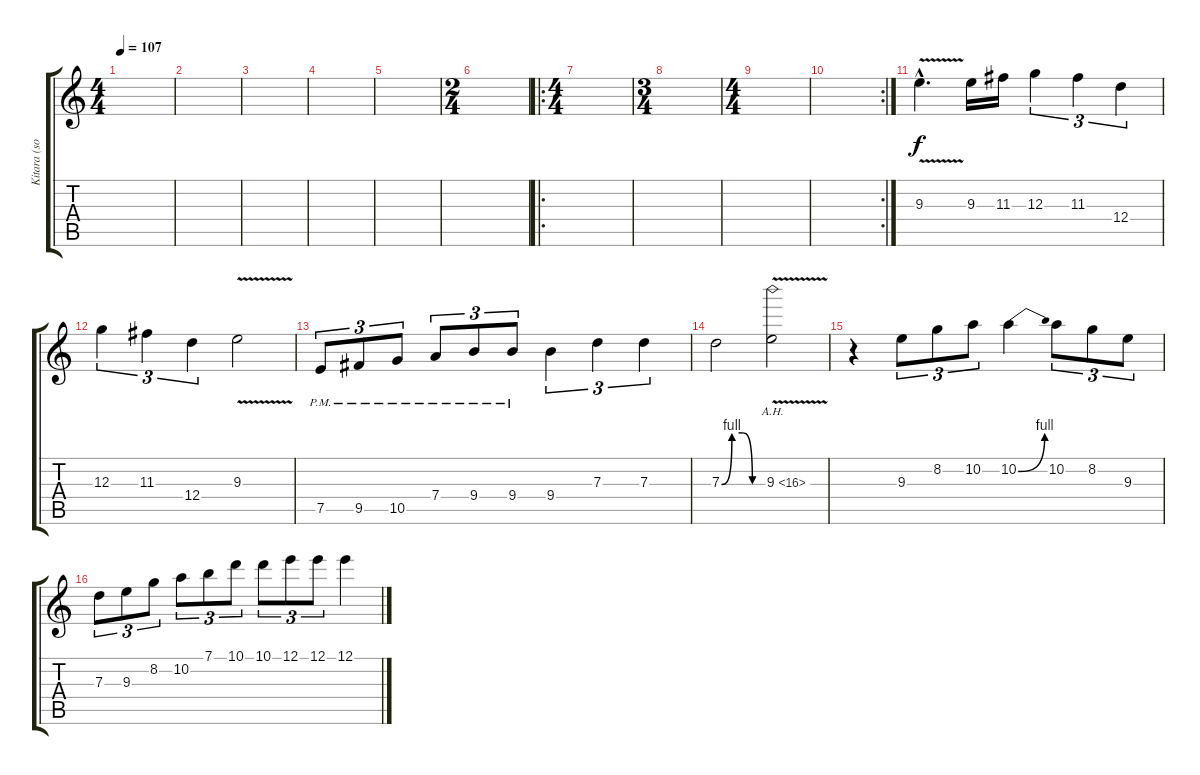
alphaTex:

\track ("Kitara (soolo)" "Kitara (so") {instrument distortionguitar}
\staff {score tabs}
\tuning (E4 B3 G3 D3 A2 E2) {hide}
\ts (4 4)
\tempo 107
\clef g2
\ks c
|
|
|
|
|
\ts (2 4)
|
\ro
\ts (4 4)
|
\ts (3 4)
|
\ts (4 4)
|
\rc 2
|
9.3{v hac}.4{d} 9.3.16 11.3.16 12.3.4{tu (3 2)} 11.3.4{tu (3 2)} 12.4.4{tu (3 2)} |
12.3.4{tu (3 2)} 11.3.4{tu (3 2)} 12.4.4{tu (3 2)} 9.3{v}.2 |
7.5{pm}.8{tu (3 2)} 9.5{pm}.8{tu (3 2)} 10.5{pm}.8{tu (3 2)} 7.4{pm}.8{tu (3 2)} 9.4{pm}.8{tu (3 2)} 9.4{pm}.8{tu (3 2)} 9.4.4{tu (3 2)} 7.3.4{tu (3 2)} 7.3.4{tu (3 2)} |
7.3{be (custom 0 0 15 4 30 4 45 0 60 0)}.2 9.3{ah 7 v}.2 |
r.4 9.3.8{tu (3 2)} 8.2.8{tu (3 2)} 10.2.8{tu (3 2)} 10.2{be (bend 0 0 60 4)}.4 10.2.8{tu (3 2)} 8.2.8{tu (3 2)} 9.3.8{tu (3 2)} |
7.3.8{tu (3 2)} 9.3.8{tu (3 2)} 8.2.8{tu (3 2)} 10.2.8{tu (3 2)} 7.1.8{tu (3 2)} 10.1.8{tu (3 2)} 10.1.8{tu (3 2)} 12.1.8{tu (3 2)} 12.1.8{tu (3 2)} 12.1.4
